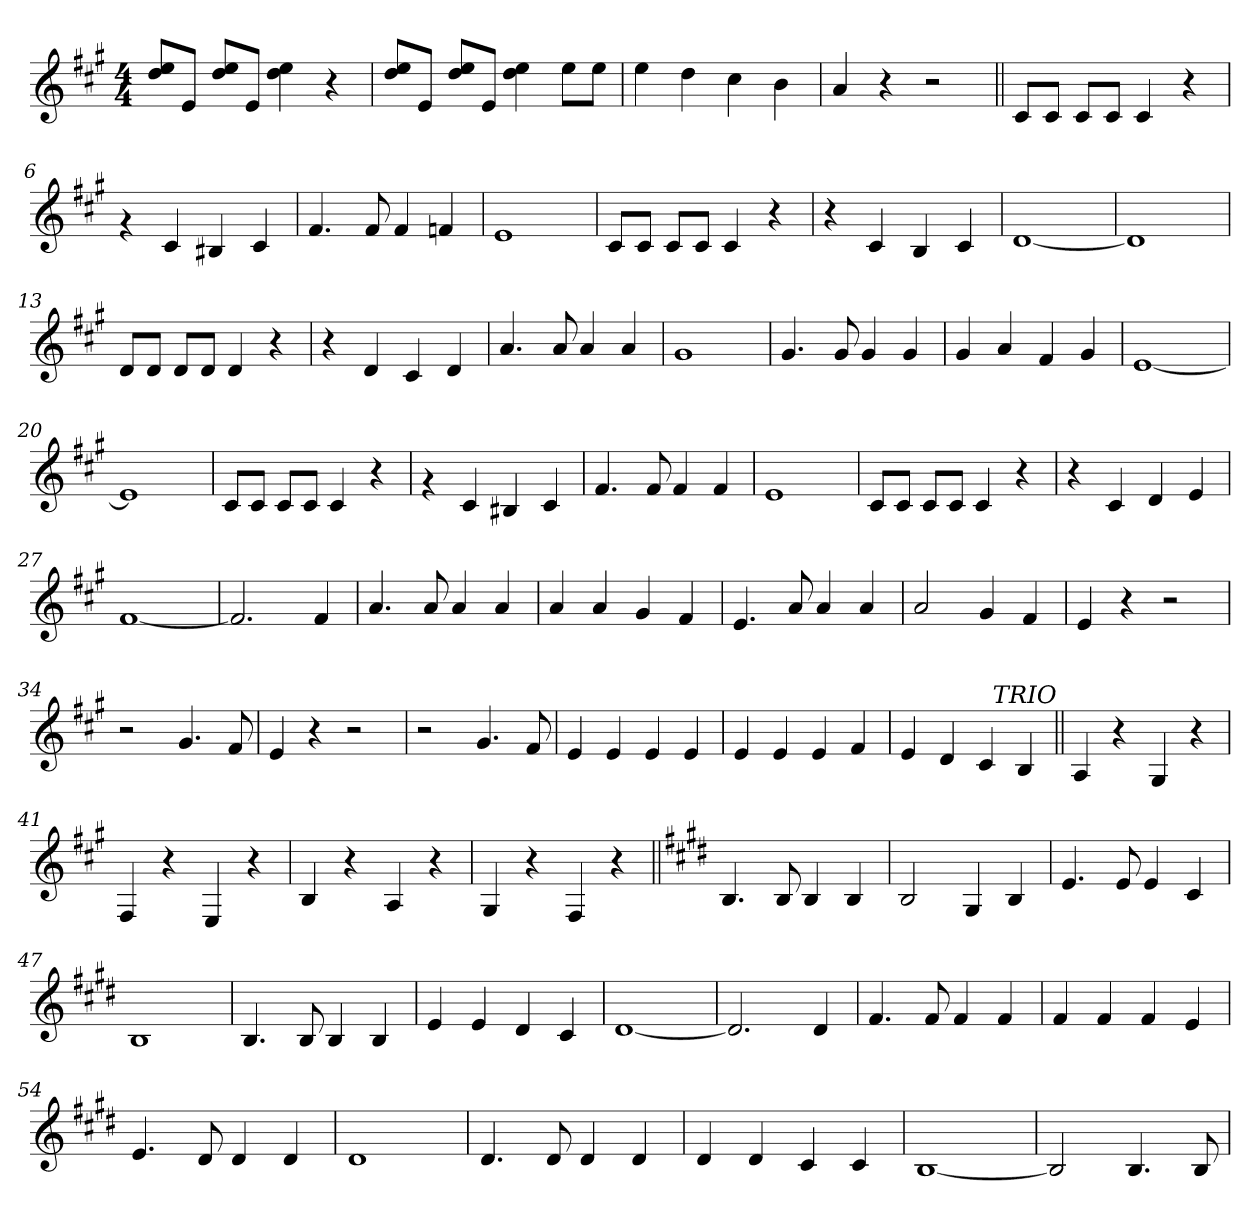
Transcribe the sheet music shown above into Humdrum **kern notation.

**kern
*part1
*staff1
*clefG2
*k[f#c#g#]
*A:
*M4/4
=1
8dd/ 8ee/L
8e/J
8dd/ 8ee/L
8e/J
4dd\ 4ee\
4r
=2
8dd/ 8ee/L
8e/J
8dd/ 8ee/L
8e/J
4dd\ 4ee\
8ee\L
8ee\J
=3
4ee\
4dd\
4cc#\
4b\
=4
4a/
4r
2r
!!LO:LB:g=z
=5||
8c#/L
8c#/J
8c#/L
8c#/J
4c#/
4r
=6
4rg
4c#/
4B#X/
4c#/
=7
4.f#/
8f#/
4f#/
4fn/
=8
1e
=9
8c#/L
8c#/J
8c#/L
8c#/J
4c#/
4r
=10
4r
4c#/
4B/
4c#/
=11
[1d
=12
1d]
!!LO:LB:g=z
=13
8d/L
8d/J
8d/L
8d/J
4d/
4r
=14
4r
4d/
4c#/
4d/
=15
4.a/
8a/
4a/
4a/
=16
1g#
=17
4.g#/
8g#/
4g#/
4g#/
=18
4g#/
4a/
4f#/
4g#/
=19
[1e
=20
1e]
!!LO:LB:g=z
=21
8c#/L
8c#/J
8c#/L
8c#/J
4c#/
4r
=22
4rg
4c#/
4B#X/
4c#/
=23
4.f#/
8f#/
4f#/
4f#/
=24
1e
=25
8c#/L
8c#/J
8c#/L
8c#/J
4c#/
4r
=26
4r
4c#/
4d/
4e/
=27
[1f#
=28
2.f#/]
4f#/
!!LO:LB:g=z
=29
4.a/
8a/
4a/
4a/
=30
4a/
4a/
4g#/
4f#/
=31
4.e/
8a/
4a/
4a/
=32
2a/
4g#/
4f#/
=33
4e/
4r
2r
=34
2r
4.g#/
8f#/
=35
4e/
4r
2r
=36
2r
4.g#/
8f#/
!!LO:LB:g=z
=37
4e/
4e/
4e/
4e/
=38
4e/
4e/
4e/
4f#/
=39
4e/
4d/
4c#/
4B/
!LO:TX:a:i:rj:t=TRIO
=40||
4A/
4r
4G#/
4r
=41
4F#/
4r
4E/
4r
=42
4B/
4r
4A/
4r
=43
4G#/
4r
4F#/
4r
!!LO:LB:g=z
=44||
*k[f#c#g#d#]
*E:
4.B/
8B/
4B/
4B/
=45
2B/
4G#/
4B/
=46
4.e/
8e/
4e/
4c#/
=47
1B
=48
4.B/
8B/
4B/
4B/
=49
4e/
4e/
4d#/
4c#/
=50
[1d#
=51
2.d#/]
4d#/
!!LO:LB:g=z
=52
4.f#/
8f#/
4f#/
4f#/
=53
4f#/
4f#/
4f#/
4e/
=54
4.e/
8d#/
4d#/
4d#/
=55
1d#
=56
4.d#/
8d#/
4d#/
4d#/
=57
4d#/
4d#/
4c#/
4c#/
=58
[1B
=59
2B/]
4.B/
8B/
=
*-
